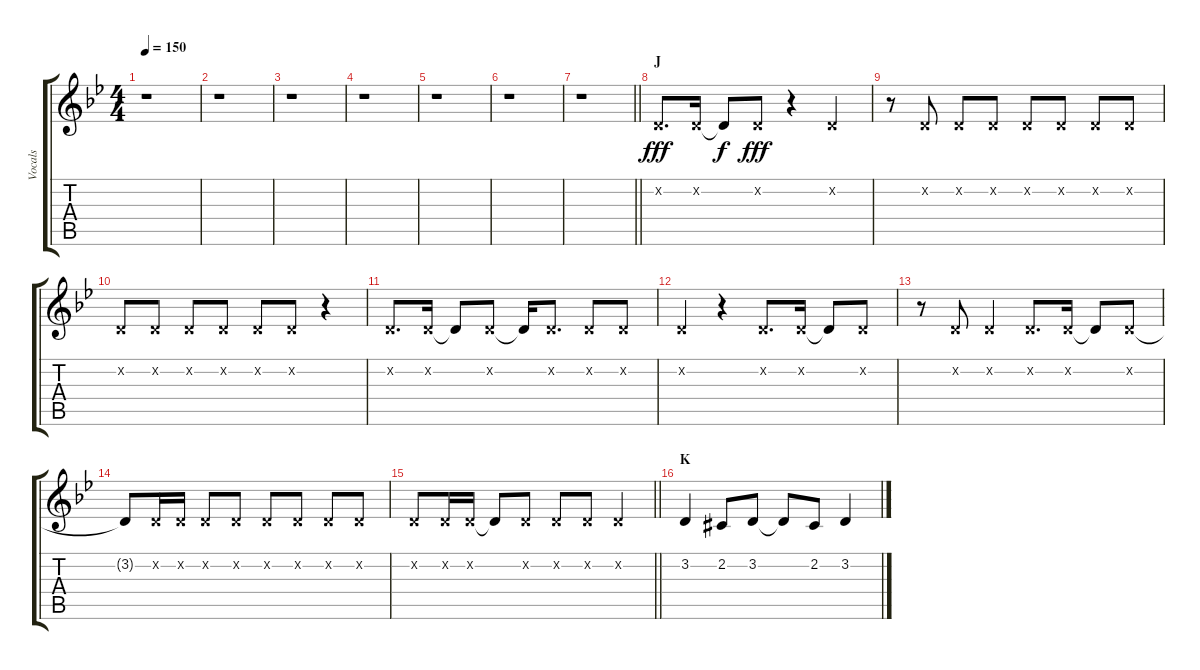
\track ("Vocals" "Vocals") {instrument voiceoohs}
\staff {score tabs}
\tuning (E4 B3 G3 D3 A2 E2) {hide}
\ts (4 4)
\tempo 150
\clef g2
\ks bb
r.1{dy fff} |
r.1 |
r.1 |
r.1 |
r.1 |
r.1 |
\barLineRight lightlight
r.1 |
\section ("" "J")
3.2{x}.8{d} 3.2{x}.16 3.2{t}.8{dy f} 3.2{x}.8{dy fff} r.4 3.2{x}.4 |
r.8 3.2{x}.8 3.2{x}.8 3.2{x}.8 3.2{x}.8 3.2{x}.8 3.2{x}.8 3.2{x}.8 |
3.2{x}.8 3.2{x}.8 3.2{x}.8 3.2{x}.8 3.2{x}.8 3.2{x}.8 r.4 |
3.2{x}.8{d} 3.2{x}.16 3.2{t}.8 3.2{x}.8 3.2{t}.16 3.2{x}.8{d} 3.2{x}.8 3.2{x}.8 |
3.2{x}.4 r.4 3.2{x}.8{d} 3.2{x}.16 3.2{t}.8 3.2{x}.8 |
r.8 3.2{x}.8 3.2{x}.4 3.2{x}.8{d} 3.2{x}.16 3.2{t}.8 3.2{x}.8 |
3.2{t}.8 3.2{x}.16 3.2{x}.16 3.2{x}.8 3.2{x}.8 3.2{x}.8 3.2{x}.8 3.2{x}.8 3.2{x}.8 |
\barLineRight lightlight
3.2{x}.8 3.2{x}.16 3.2{x}.16 3.2{t}.8 3.2{x}.8 3.2{x}.8 3.2{x}.8 3.2{x}.4 |
\section ("" "K")
3.2.4 2.2{acc #}.8 3.2.8 3.2{t}.8 2.2{acc #}.8 3.2.4
